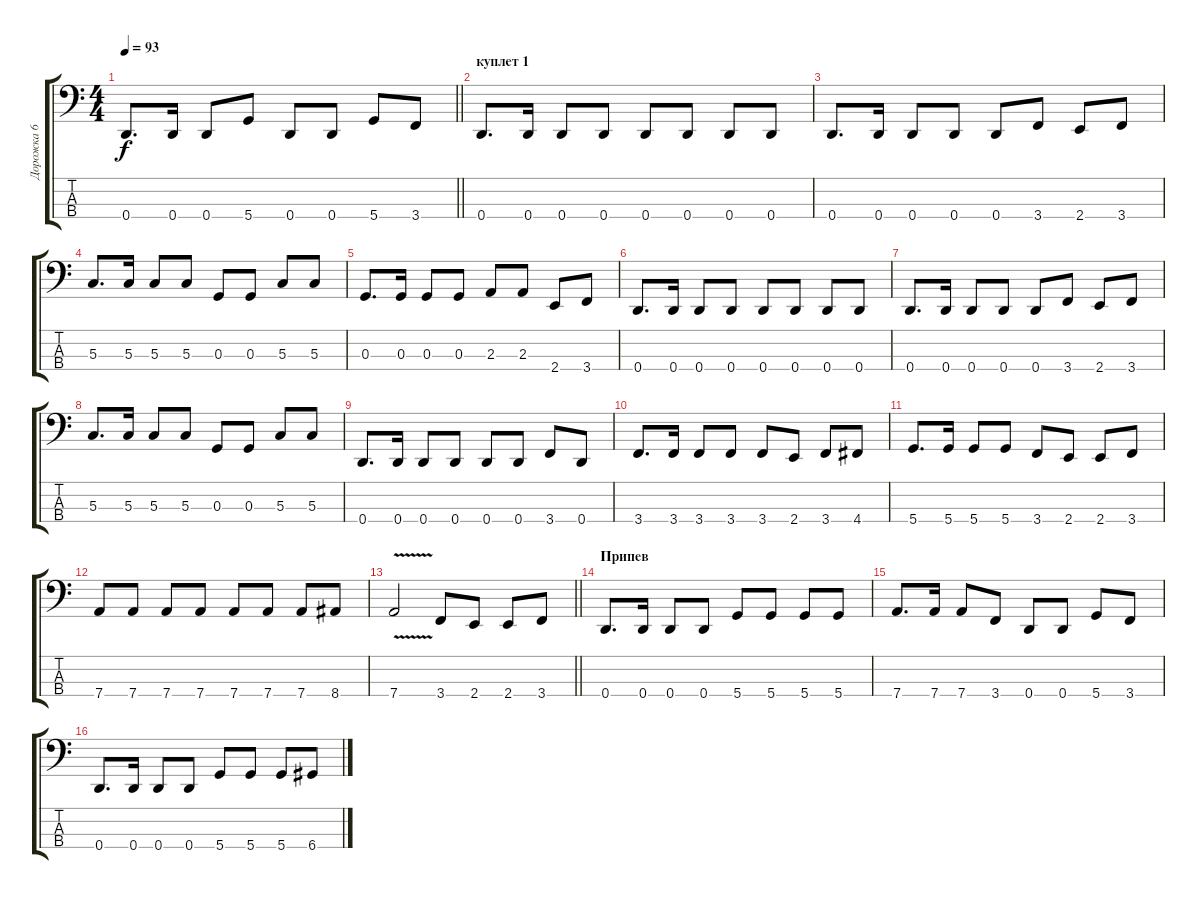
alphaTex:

\track ("Дорожка 6" "Дорожка 6") {instrument electricbassfinger}
\staff {score tabs}
\tuning (F2 C2 G1 D1) {hide}
\ts (4 4)
\tempo 93
\clef f4
\barLineRight lightlight
\ks c
0.4.8{d dy f} 0.4.16 0.4.8 5.4.8 0.4.8 0.4.8 5.4.8 3.4.8 |
\section ("" "куплет 1")
0.4.8{d} 0.4.16 0.4.8 0.4.8 0.4.8 0.4.8 0.4.8 0.4.8 |
0.4.8{d} 0.4.16 0.4.8 0.4.8 0.4.8 3.4.8 2.4.8 3.4.8 |
5.3.8{d} 5.3.16 5.3.8 5.3.8 0.3.8 0.3.8 5.3.8 5.3.8 |
0.3.8{d} 0.3.16 0.3.8 0.3.8 2.3.8 2.3.8 2.4.8 3.4.8 |
0.4.8{d} 0.4.16 0.4.8 0.4.8 0.4.8 0.4.8 0.4.8 0.4.8 |
0.4.8{d} 0.4.16 0.4.8 0.4.8 0.4.8 3.4.8 2.4.8 3.4.8 |
5.3.8{d} 5.3.16 5.3.8 5.3.8 0.3.8 0.3.8 5.3.8 5.3.8 |
0.4.8{d} 0.4.16 0.4.8 0.4.8 0.4.8 0.4.8 3.4.8 0.4.8 |
3.4.8{d} 3.4.16 3.4.8 3.4.8 3.4.8 2.4.8 3.4.8 4.4.8 |
5.4.8{d} 5.4.16 5.4.8 5.4.8 3.4.8 2.4.8 2.4.8 3.4.8 |
7.4.8 7.4.8 7.4.8 7.4.8 7.4.8 7.4.8 7.4.8 8.4.8 |
\barLineRight lightlight
7.4{v}.2 3.4.8 2.4.8 2.4.8 3.4.8 |
\section ("" "Припев")
0.4.8{d} 0.4.16 0.4.8 0.4.8 5.4.8 5.4.8 5.4.8 5.4.8 |
7.4.8{d} 7.4.16 7.4.8 3.4.8 0.4.8 0.4.8 5.4.8 3.4.8 |
0.4.8{d} 0.4.16 0.4.8 0.4.8 5.4.8 5.4.8 5.4.8 6.4.8
